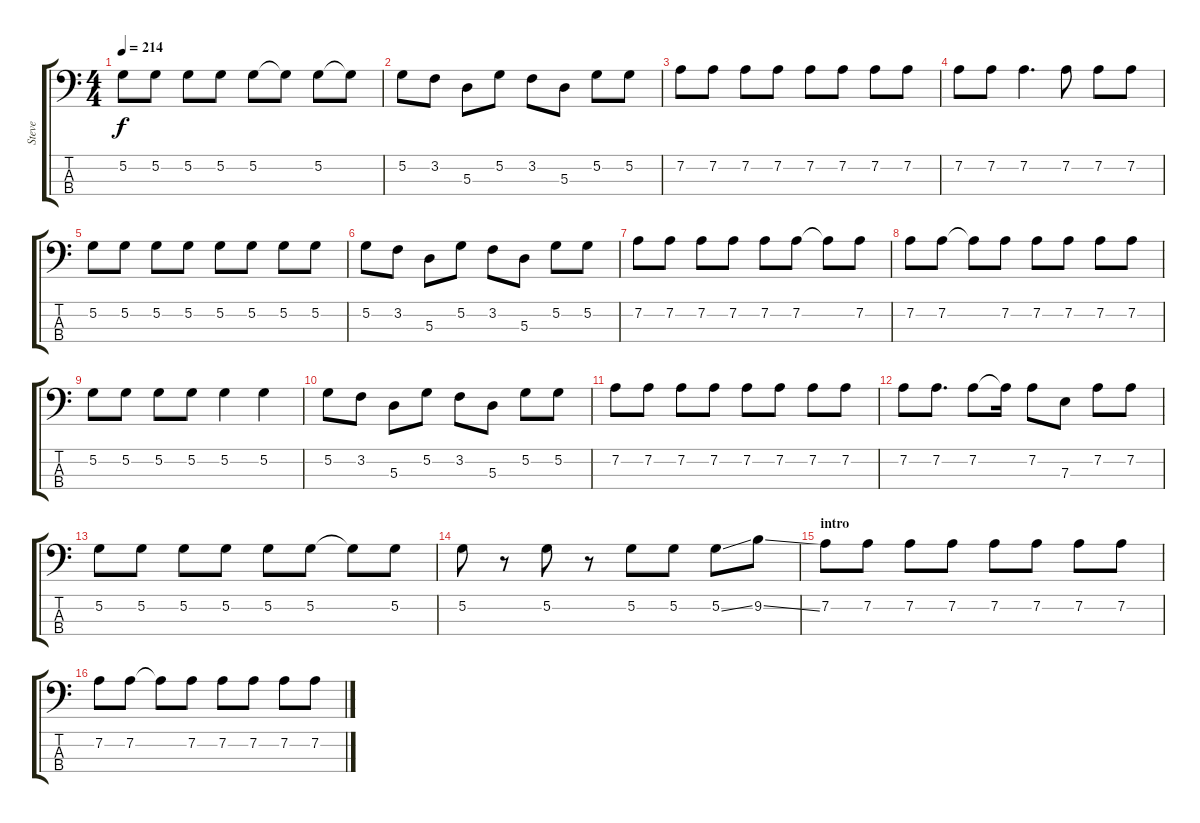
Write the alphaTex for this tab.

\track ("Steve" "Steve") {instrument electricbassfinger}
\staff {score tabs}
\tuning (G2 D2 A1 E1) {hide}
\ts (4 4)
\tempo 214
\clef f4
\ks c
5.2.8{dy f} 5.2.8 5.2.8 5.2.8 5.2.8 5.2{t}.8 5.2.8 5.2{t}.8 |
5.2.8 3.2.8 5.3.8 5.2.8 3.2.8 5.3.8 5.2.8 5.2.8 |
7.2.8 7.2.8 7.2.8 7.2.8 7.2.8 7.2.8 7.2.8 7.2.8 |
7.2.8 7.2.8 7.2.4{d} 7.2.8 7.2.8 7.2.8 |
5.2.8 5.2.8 5.2.8 5.2.8 5.2.8 5.2.8 5.2.8 5.2.8 |
5.2.8 3.2.8 5.3.8 5.2.8 3.2.8 5.3.8 5.2.8 5.2.8 |
7.2.8 7.2.8 7.2.8 7.2.8 7.2.8 7.2.8 7.2{t}.8 7.2.8 |
7.2.8 7.2.8 7.2{t}.8 7.2.8 7.2.8 7.2.8 7.2.8 7.2.8 |
5.2.8 5.2.8 5.2.8 5.2.8 5.2.4 5.2.4 |
5.2.8 3.2.8 5.3.8 5.2.8 3.2.8 5.3.8 5.2.8 5.2.8 |
7.2.8 7.2.8 7.2.8 7.2.8 7.2.8 7.2.8 7.2.8 7.2.8 |
7.2.8 7.2.8{d} 7.2.8 7.2{t}.16 7.2.8 7.3.8 7.2.8 7.2.8 |
5.2.8 5.2.8 5.2.8 5.2.8 5.2.8 5.2.8 5.2{t}.8 5.2.8 |
5.2.8 r.8 5.2.8 r.8 5.2.8 5.2.8 5.2{ss}.8 9.2{ss}.8 |
\section ("" "intro")
7.2.8 7.2.8 7.2.8 7.2.8 7.2.8 7.2.8 7.2.8 7.2.8 |
7.2.8 7.2.8 7.2{t}.8 7.2.8 7.2.8 7.2.8 7.2.8 7.2.8
